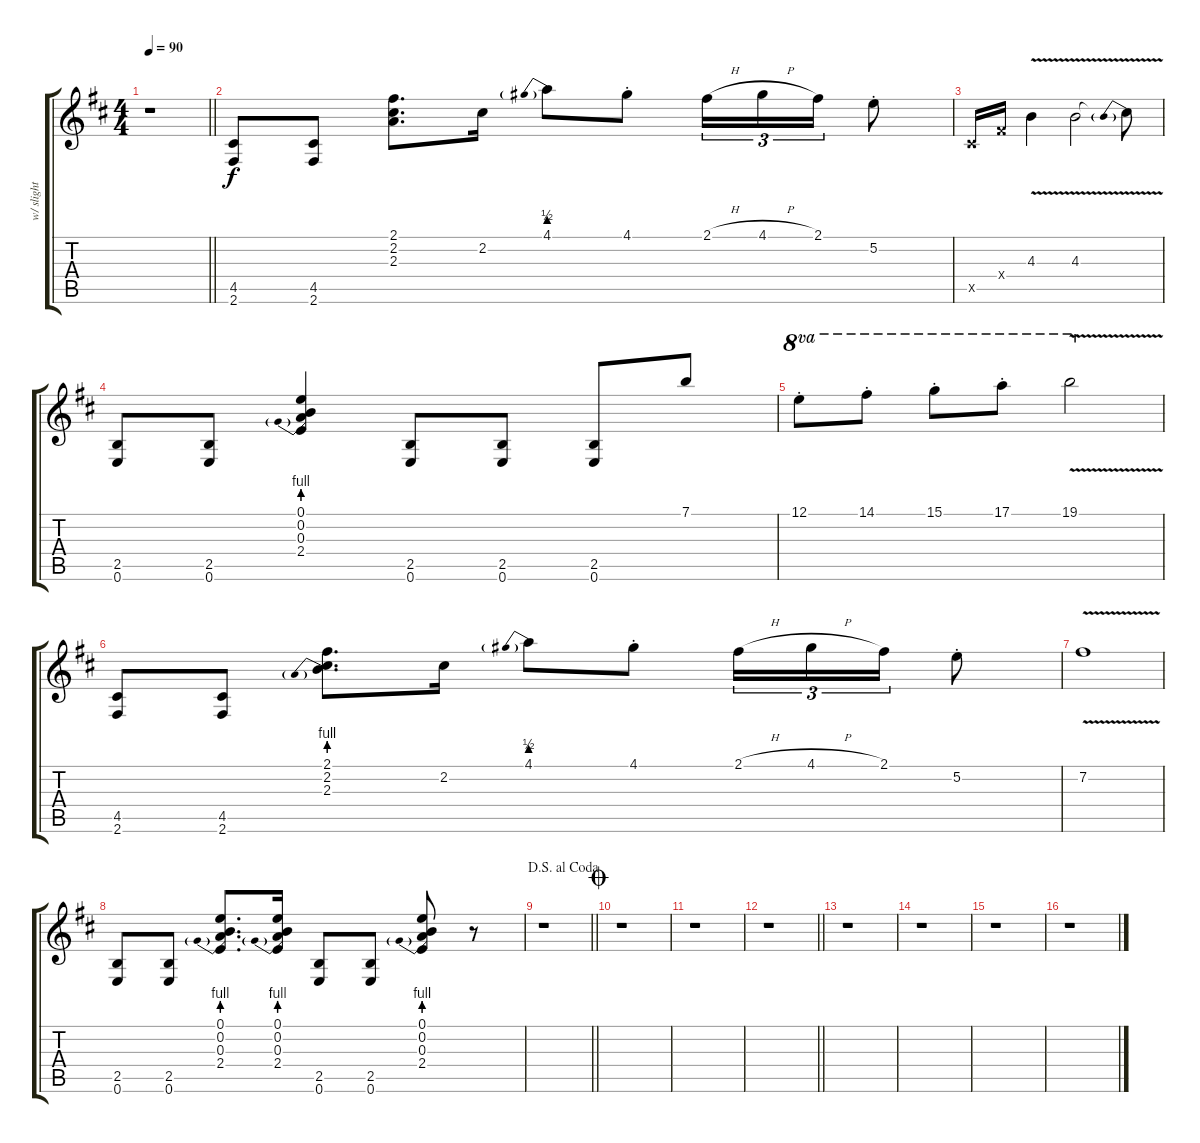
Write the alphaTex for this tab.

\track ("w/ slight distortion" "w/ slight ") {instrument overdrivenguitar}
\staff {score tabs}
\tuning (E4 B3 G3 D3 A2 E2) {hide}
\ts (4 4)
\tempo 90
\clef g2
\barLineRight lightlight
\ks d
r.1{dy f} |
(4.5 2.6).8 (4.5 2.6).8 (2.1 2.2 2.3).8{d} 2.2.16 4.1{be (prebend 0 2 60 2)}.8 4.1{st}.8 2.1{h}.16{tu (3 2)} 4.1{h}.16{tu (3 2)} 2.1.16{tu (3 2)} 5.2{st}.8 |
4.5{x}.16 4.4{x}.16 4.3{v}.4 4.3{v}.2 4.3{be (prebend 0 4 60 4) t}.8 |
(2.5 0.6).8 (2.5 0.6).8 (0.1 0.2 0.3{be (prebend 0 4 60 4)} 2.4).4 (2.5 0.6).8 (2.5 0.6).8 (2.5 0.6).8 7.1.8 |
12.1{st}.8{ot 8va} 14.1{st}.8{ot 8va} 15.1{st}.8{ot 8va} 17.1{st}.8{ot 8va} 19.1{v}.2{ot 8va} |
(4.5 2.6).8 (4.5 2.6).8 (2.1 2.2 2.3{be (prebend 0 4 60 4)}).8{d} 2.2.16 4.1{be (prebend 0 2 60 2)}.8 4.1{st}.8 2.1{h}.16{tu (3 2)} 4.1{h}.16{tu (3 2)} 2.1.16{tu (3 2)} 5.2{st}.8 |
7.2{v}.1 |
(2.5 0.6).8 (2.5 0.6).8 (0.1 0.2 0.3{be (prebend 0 4 60 4)} 2.4).8{d} (0.1 0.2 0.3{be (prebend 0 4 60 4)} 2.4).16 (2.5 0.6).8 (2.5 0.6).8 (0.1 0.2 0.3{be (prebend 0 4 60 4)} 2.4).8 r.8 |
\jump dalsegnoalcoda
\barLineRight lightlight
r.1 |
\jump coda
r.1 |
r.1 |
\barLineRight lightlight
r.1 |
r.1 |
r.1 |
r.1 |
r.1
